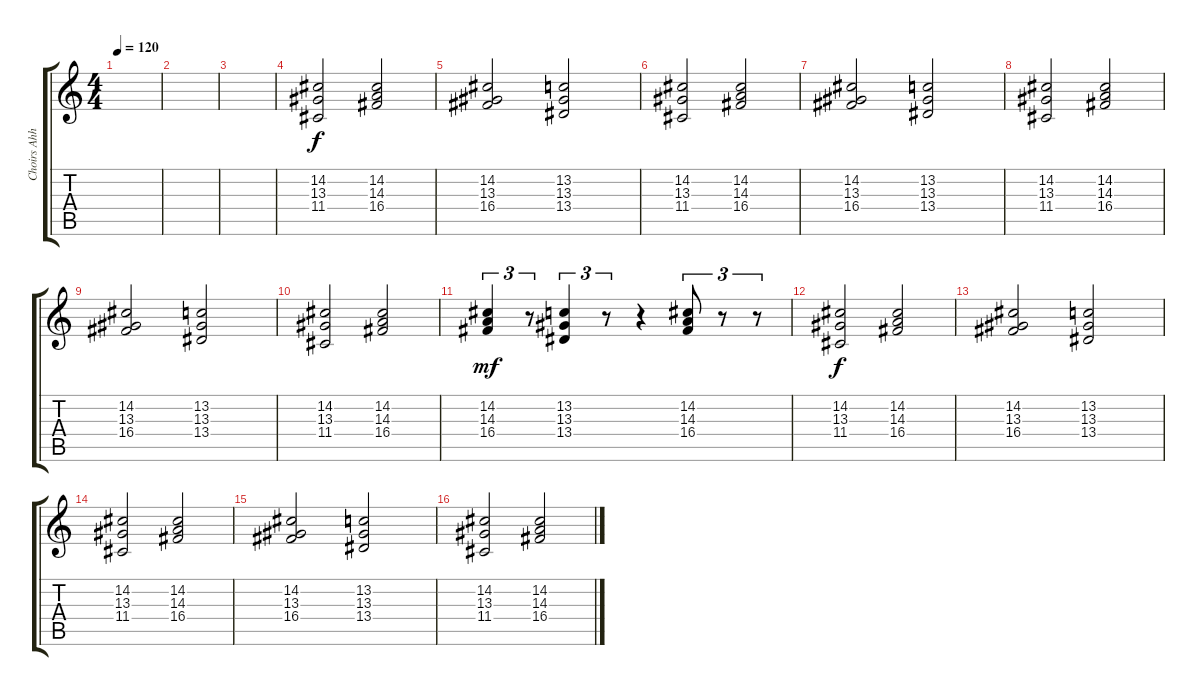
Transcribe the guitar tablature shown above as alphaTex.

\track ("Choirs Ahh's" "Choirs Ahh") {instrument choiraahs}
\staff {score tabs}
\tuning (E4 B3 G3 D3 A2 E2) {hide}
\ts (4 4)
\tempo 120
\clef g2
\ks c
|
|
|
(14.2 13.3 11.4).2 (14.2 14.3 16.4).2 |
(14.2 13.3 16.4).2 (13.2 13.3 13.4).2 |
(14.2 13.3 11.4).2 (14.2 14.3 16.4).2 |
(14.2 13.3 16.4).2 (13.2 13.3 13.4).2 |
(14.2 13.3 11.4).2 (14.2 14.3 16.4).2 |
(14.2 13.3 16.4).2 (13.2 13.3 13.4).2 |
(14.2 13.3 11.4).2 (14.2 14.3 16.4).2 |
(14.2 14.3 16.4).4{tu (3 2) dy mf} r.8{tu (3 2)} (13.2 13.3 13.4).4{tu (3 2)} r.8{tu (3 2)} r.4 (14.2 14.3 16.4).8{tu (3 2)} r.8{tu (3 2)} r.8{tu (3 2)} |
(14.2 13.3 11.4).2{dy f} (14.2 14.3 16.4).2 |
(14.2 13.3 16.4).2 (13.2 13.3 13.4).2 |
(14.2 13.3 11.4).2 (14.2 14.3 16.4).2 |
(14.2 13.3 16.4).2 (13.2 13.3 13.4).2 |
(14.2 13.3 11.4).2 (14.2 14.3 16.4).2
